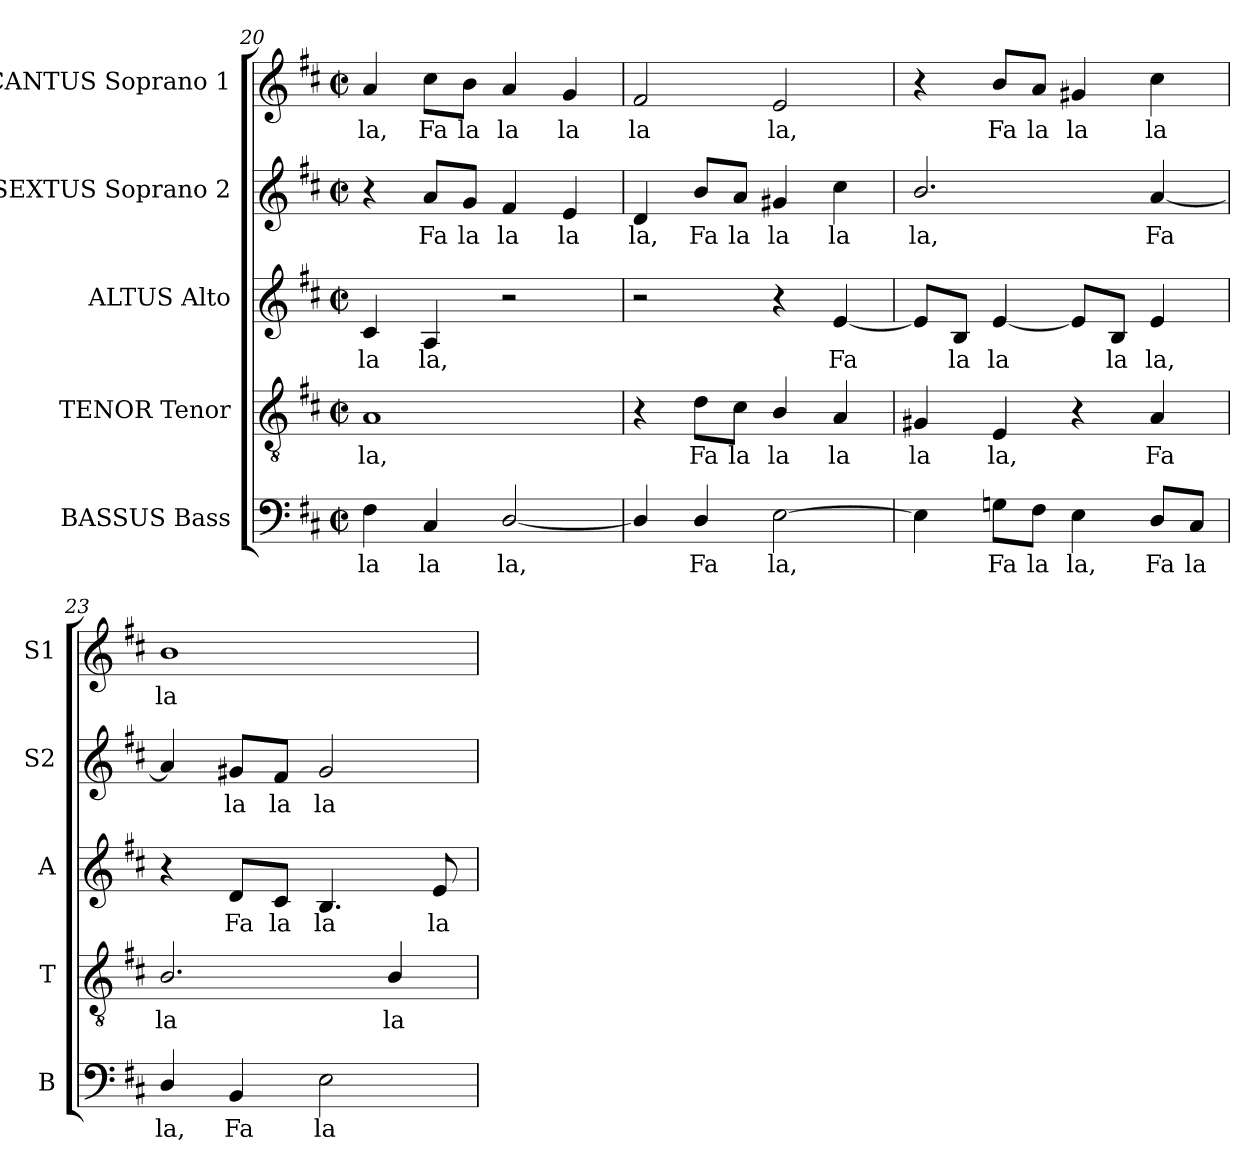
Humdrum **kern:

**kern	**text	**kern	**text	**kern	**text	**kern	**text	**kern	**text
*part5	*part5	*part4	*part4	*part3	*part3	*part2	*part2	*part1	*part1
*staff5	*staff5	*staff4	*staff4	*staff3	*staff3	*staff2	*staff2	*staff1	*staff1
*I"BASSUS Bass	*	*I"TENOR Tenor	*	*I"ALTUS Alto	*	*I"SEXTUS Soprano 2	*	*I"CANTUS Soprano 1	*
*I'B	*	*I'T	*	*I'A	*	*I'S2	*	*I'S1	*
!!LO:LB:g=z
*clefF4	*	*clefGv2	*	*clefG2	*	*clefG2	*	*clefG2	*
*	*	*ITrd7c12	*	*	*	*	*	*	*
*k[f#c#]	*	*k[f#c#]	*	*k[f#c#]	*	*k[f#c#]	*	*k[f#c#]	*
*D:	*	*D:	*	*D:	*	*D:	*	*D:	*
*M2/2	*	*M2/2	*	*M2/2	*	*M2/2	*	*M2/2	*
*met(c|)	*	*met(c|)	*	*met(c|)	*	*met(c|)	*	*met(c|)	*
=20	=20	=20	=20	=20	=20	=20	=20	=20	=20
!	!LO:LY:b:color=#000000	!	!	!	!	!	!	!	!
!	!	!	!LO:LY:b:color=#000000	!	!	!	!	!	!
!	!	!	!	!	!LO:LY:b:color=#000000	!	!	!	!
!	!	!	!	!	!	!	!	!	!LO:LY:b:color=#000000
4F#i\	la	1AAi	la,	4c#i/	la	4r	.	4ai/	la,
!	!LO:LY:b:color=#000000	!	!	!	!	!	!	!	!
!	!	!	!	!	!LO:LY:b:color=#000000	!	!	!	!
!	!	!	!	!	!	!	!LO:LY:b:color=#000000	!	!
!	!	!	!	!	!	!	!	!	!LO:LY:b:color=#000000
4C#i/	la	.	.	4Ai/	la,	8ai/L	Fa	8cc#i\L	Fa
!	!	!	!	!	!	!	!LO:LY:b:color=#000000	!	!
!	!	!	!	!	!	!	!	!	!LO:LY:b:color=#000000
.	.	.	.	.	.	8gi/J	la	8bi\J	la
!	!LO:LY:b:color=#000000	!	!	!	!	!	!	!	!
!	!	!	!	!	!	!	!LO:LY:b:color=#000000	!	!
!	!	!	!	!	!	!	!	!	!LO:LY:b:color=#000000
[2Di/	la,	.	.	2r	.	4f#i/	la	4ai/	la
!	!	!	!	!	!	!	!LO:LY:b:color=#000000	!	!
!	!	!	!	!	!	!	!	!	!LO:LY:b:color=#000000
.	.	.	.	.	.	4ei/	la	4gi/	la
=21	=21	=21	=21	=21	=21	=21	=21	=21	=21
!	!	!	!	!	!	!	!LO:LY:b:color=#000000	!	!
!	!	!	!	!	!	!	!	!	!LO:LY:b:color=#000000
4Di/]	.	4r	.	2r	.	4di/	la,	2f#i/	la
!	!LO:LY:b:color=#000000	!	!	!	!	!	!	!	!
!	!	!	!LO:LY:b:color=#000000	!	!	!	!	!	!
!	!	!	!	!	!	!	!LO:LY:b:color=#000000	!	!
4Di/	Fa	8Di\L	Fa	.	.	8bi/L	Fa	.	.
!	!	!	!LO:LY:b:color=#000000	!	!	!	!	!	!
!	!	!	!	!	!	!	!LO:LY:b:color=#000000	!	!
.	.	8C#i\J	la	.	.	8ai/J	la	.	.
!	!LO:LY:b:color=#000000	!	!	!	!	!	!	!	!
!	!	!	!LO:LY:b:color=#000000	!	!	!	!	!	!
!	!	!	!	!	!	!	!LO:LY:b:color=#000000	!	!
!	!	!	!	!	!	!	!	!	!LO:LY:b:color=#000000
[2Ei\	la,	4BBi/	la	4r	.	4g#Xi/	la	2ei/	la,
!	!	!	!LO:LY:b:color=#000000	!	!	!	!	!	!
!	!	!	!	!	!LO:LY:b:color=#000000	!	!	!	!
!	!	!	!	!	!	!	!LO:LY:b:color=#000000	!	!
.	.	4AAi/	la	[4ei/	Fa	4cc#i\	la	.	.
=22	=22	=22	=22	=22	=22	=22	=22	=22	=22
!	!	!	!LO:LY:b:color=#000000	!	!	!	!	!	!
!	!	!	!	!	!	!	!LO:LY:b:color=#000000	!	!
4Ei\]	.	4GG#Xi/	la	8ei/L]	.	2.bi/	la,	4r	.
!	!	!	!	!	!LO:LY:b:color=#000000	!	!	!	!
.	.	.	.	8Bi/J	la	.	.	.	.
!	!LO:LY:b:color=#000000	!	!	!	!	!	!	!	!
!	!	!	!LO:LY:b:color=#000000	!	!	!	!	!	!
!	!	!	!	!	!LO:LY:b:color=#000000	!	!	!	!
!	!	!	!	!	!	!	!	!	!LO:LY:b:color=#000000
8Gni\L	Fa	4EEi/	la,	[4ei/	la	.	.	8bi/L	Fa
!	!LO:LY:b:color=#000000	!	!	!	!	!	!	!	!
!	!	!	!	!	!	!	!	!	!LO:LY:b:color=#000000
8F#i\J	la	.	.	.	.	.	.	8ai/J	la
!	!LO:LY:b:color=#000000	!	!	!	!	!	!	!	!
!	!	!	!	!	!	!	!	!	!LO:LY:b:color=#000000
4Ei\	la,	4r	.	8ei/L]	.	.	.	4g#Xi/	la
!	!	!	!	!	!LO:LY:b:color=#000000	!	!	!	!
.	.	.	.	8Bi/J	la	.	.	.	.
!	!LO:LY:b:color=#000000	!	!	!	!	!	!	!	!
!	!	!	!LO:LY:b:color=#000000	!	!	!	!	!	!
!	!	!	!	!	!LO:LY:b:color=#000000	!	!	!	!
!	!	!	!	!	!	!	!LO:LY:b:color=#000000	!	!
!	!	!	!	!	!	!	!	!	!LO:LY:b:color=#000000
8Di/L	Fa	4AAi/	Fa	4ei/	la,	[4ai/	Fa	4cc#i\	la
!	!LO:LY:b:color=#000000	!	!	!	!	!	!	!	!
8C#i/J	la	.	.	.	.	.	.	.	.
=23	=23	=23	=23	=23	=23	=23	=23	=23	=23
!	!LO:LY:b:color=#000000	!	!	!	!	!	!	!	!
!	!	!	!LO:LY:b:color=#000000	!	!	!	!	!	!
!	!	!	!	!	!	!	!	!	!LO:LY:b:color=#000000
4Di/	la,	2.BBi/	la	4r	.	4ai/]	.	1bi	la
!	!LO:LY:b:color=#000000	!	!	!	!	!	!	!	!
!	!	!	!	!	!LO:LY:b:color=#000000	!	!	!	!
!	!	!	!	!	!	!	!LO:LY:b:color=#000000	!	!
4BBi/	Fa	.	.	8di/L	Fa	8g#Xi/L	la	.	.
!	!	!	!	!	!LO:LY:b:color=#000000	!	!	!	!
!	!	!	!	!	!	!	!LO:LY:b:color=#000000	!	!
.	.	.	.	8c#i/J	la	8f#i/J	la	.	.
!	!LO:LY:b:color=#000000	!	!	!	!	!	!	!	!
!	!	!	!	!	!LO:LY:b:color=#000000	!	!	!	!
!	!	!	!	!	!	!	!LO:LY:b:color=#000000	!	!
2Ei\	la	.	.	4.Bi/	la	2g#i/	la	.	.
!	!	!	!LO:LY:b:color=#000000	!	!	!	!	!	!
.	.	4BBi/	la	.	.	.	.	.	.
!	!	!	!	!	!LO:LY:b:color=#000000	!	!	!	!
.	.	.	.	8ei/	la	.	.	.	.
=	=	=	=	=	=	=	=	=	=
*-	*-	*-	*-	*-	*-	*-	*-	*-	*-
